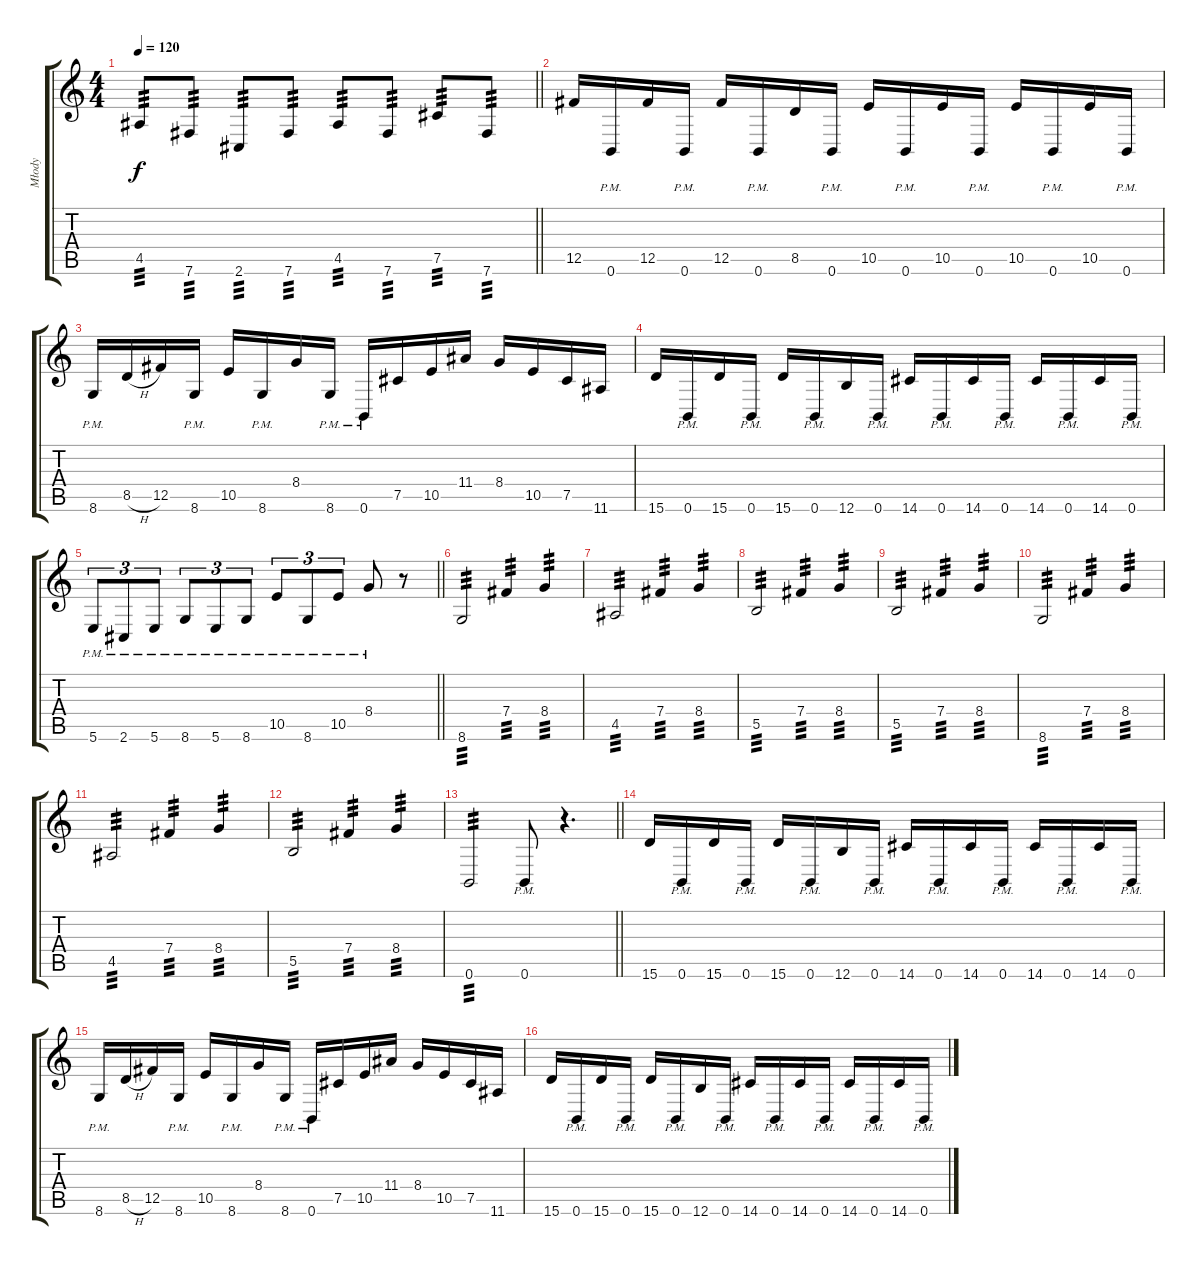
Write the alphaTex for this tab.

\track ("Młody" "Młody") {instrument overdrivenguitar}
\staff {score tabs}
\tuning (Db4 Ab3 E3 B2 Gb2 B1) {hide}
\ts (4 4)
\tempo 120
\clef g2
\barLineRight lightlight
\ks c
4.5.8{tp 3 dy f} 7.6.8{tp 3} 2.6.8{tp 3} 7.6.8{tp 3} 4.5.8{tp 3} 7.6.8{tp 3} 7.5.8{tp 3} 7.6.8{tp 3} |
12.5.16 0.6{pm}.16 12.5.16 0.6{pm}.16 12.5.16 0.6{pm}.16 8.5.16 0.6{pm}.16 10.5.16 0.6{pm}.16 10.5.16 0.6{pm}.16 10.5.16 0.6{pm}.16 10.5.16 0.6{pm}.16 |
8.6{pm}.16 8.5{h}.16 12.5.16 8.6{pm}.16 10.5.16 8.6{pm}.16 8.4.16 8.6{pm}.16 0.6{pm}.16 7.5.16 10.5.16 11.4.16 8.4.16 10.5.16 7.5.16 11.6.16 |
15.6.16 0.6{pm}.16 15.6.16 0.6{pm}.16 15.6.16 0.6{pm}.16 12.6.16 0.6{pm}.16 14.6.16 0.6{pm}.16 14.6.16 0.6{pm}.16 14.6.16 0.6{pm}.16 14.6.16 0.6{pm}.16 |
\barLineRight lightlight
5.6{pm}.8{tu (3 2)} 2.6{pm}.8{tu (3 2)} 5.6{pm}.8{tu (3 2)} 8.6{pm}.8{tu (3 2)} 5.6{pm}.8{tu (3 2)} 8.6{pm}.8{tu (3 2)} 10.5{pm}.8{tu (3 2)} 8.6{pm}.8{tu (3 2)} 10.5{pm}.8{tu (3 2)} 8.4{pm}.8 r.8 |
8.6.2{tp 3} 7.4.4{tp 3} 8.4.4{tp 3} |
4.5.2{tp 3} 7.4.4{tp 3} 8.4.4{tp 3} |
5.5.2{tp 3} 7.4.4{tp 3} 8.4.4{tp 3} |
5.5.2{tp 3} 7.4.4{tp 3} 8.4.4{tp 3} |
8.6.2{tp 3} 7.4.4{tp 3} 8.4.4{tp 3} |
4.5.2{tp 3} 7.4.4{tp 3} 8.4.4{tp 3} |
5.5.2{tp 3} 7.4.4{tp 3} 8.4.4{tp 3} |
\barLineRight lightlight
0.6.2{tp 3} 0.6{pm}.8 r.4{d} |
15.6.16 0.6{pm}.16 15.6.16 0.6{pm}.16 15.6.16 0.6{pm}.16 12.6.16 0.6{pm}.16 14.6.16 0.6{pm}.16 14.6.16 0.6{pm}.16 14.6.16 0.6{pm}.16 14.6.16 0.6{pm}.16 |
8.6{pm}.16 8.5{h}.16 12.5.16 8.6{pm}.16 10.5.16 8.6{pm}.16 8.4.16 8.6{pm}.16 0.6{pm}.16 7.5.16 10.5.16 11.4.16 8.4.16 10.5.16 7.5.16 11.6.16 |
15.6.16 0.6{pm}.16 15.6.16 0.6{pm}.16 15.6.16 0.6{pm}.16 12.6.16 0.6{pm}.16 14.6.16 0.6{pm}.16 14.6.16 0.6{pm}.16 14.6.16 0.6{pm}.16 14.6.16 0.6{pm}.16
